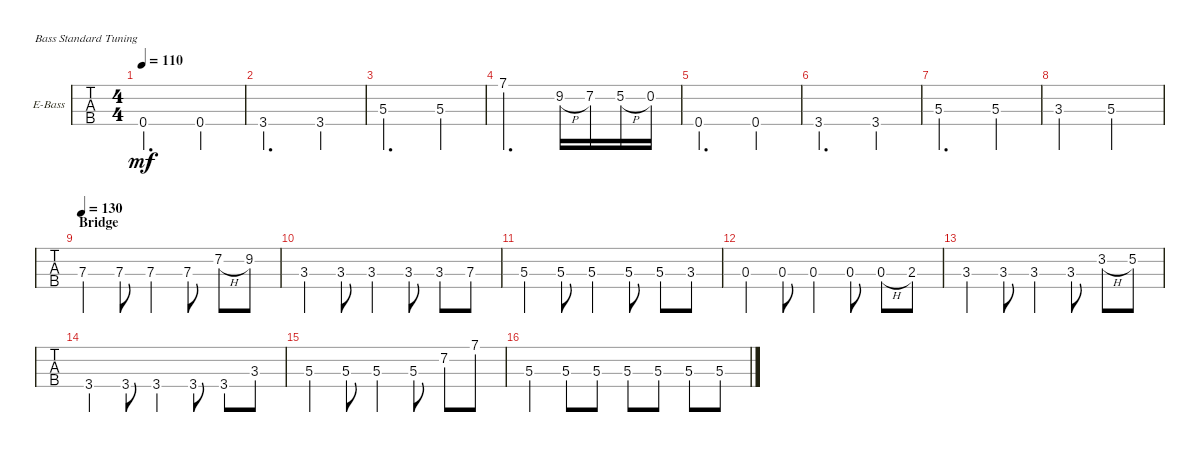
\defaultSystemsLayout 4
\bracketExtendMode groupsimilarinstruments
\firstSystemTrackNameOrientation horizontal
\otherSystemsTrackNameOrientation horizontal
\track ("Akshay" "E-Bass") {instrument electricbassfinger}
\staff {tabs}
\tuning (G2 D2 A1 E1)
\ts (4 4)
\tempo 110
\clef f4
\ks c
0.4.2{d dy mf} 0.4.4 |
3.4.2{d} 3.4.4 |
5.3.2{d} 5.3.4 |
7.1.2{d} 9.2{h}.16 7.2.16 5.2{h}.16 0.2.16 |
0.4.2{d} 0.4.4 |
3.4.2{d} 3.4.4 |
5.3.2{d} 5.3.4 |
3.3.2 5.3.2 |
\section ("" "Bridge")
\tempo 130
7.3.4 7.3.8 7.3.4 7.3.8 7.2{h}.8 9.2.8 |
3.3.4 3.3.8 3.3.4 3.3.8 3.3.8 7.3.8 |
5.3.4 5.3.8 5.3.4 5.3.8 5.3.8 3.3.8 |
0.3.4 0.3.8 0.3.4 0.3.8 0.3{h}.8 2.3.8 |
3.3.4 3.3.8 3.3.4 3.3.8 3.2{h}.8 5.2.8 |
3.4.4 3.4.8 3.4.4 3.4.8 3.4.8 3.3.8 |
5.3.4 5.3.8 5.3.4 5.3.8 7.2.8 7.1.8 |
5.3.4 5.3.8 5.3.8 5.3.8 5.3.8 5.3.8 5.3.8
